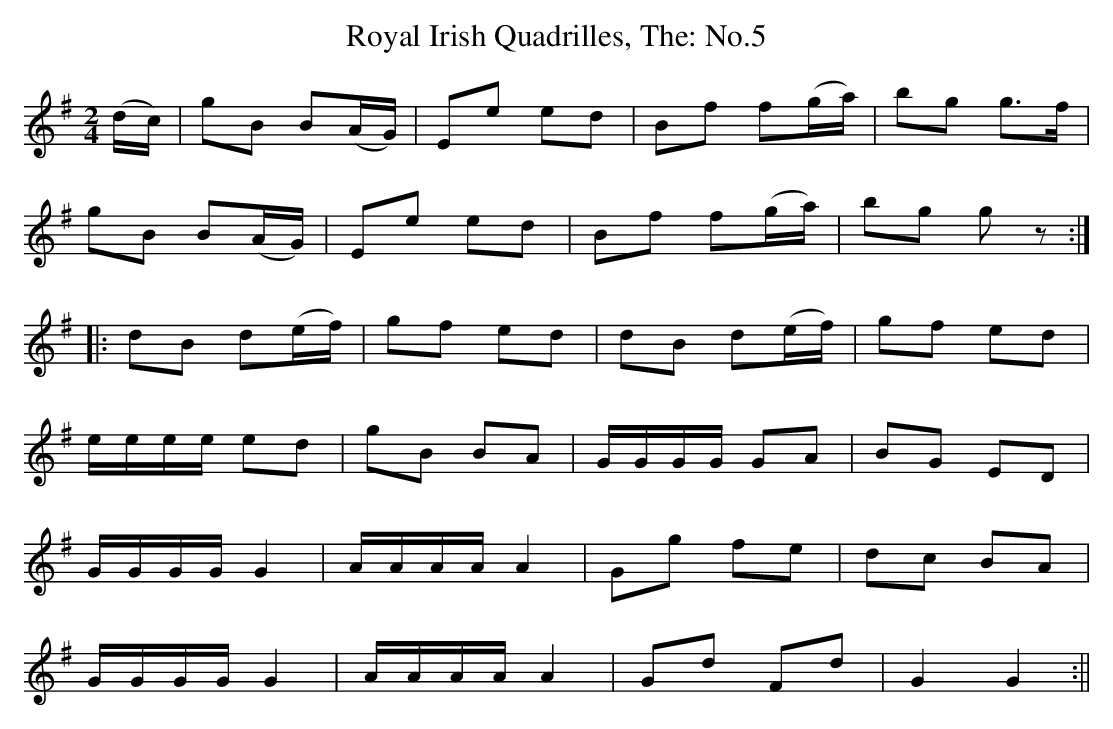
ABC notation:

X:1
T:Royal Irish Quadrilles, The: No.5
M:2/4
L:1/8
K:G
(d/c/)|gB B(A/G/)|Ee ed|Bf f(g/a/)|bg g>f|
gB B(A/G/)|Ee ed|Bf f(g/a/)|bg gz:||:
dB d(e/f/)|gf ed|dB d(e/f/)|gf ed|
e/e/e/e/ ed|gB BA|G/G/G/G/ GA|BG ED|
G/G/G/G/ G2|A/A/A/A/ A2|Gg fe|dc BA|
G/G/G/G/ G2|A/A/A/A/ A2|Gd Fd|G2 G2:||
